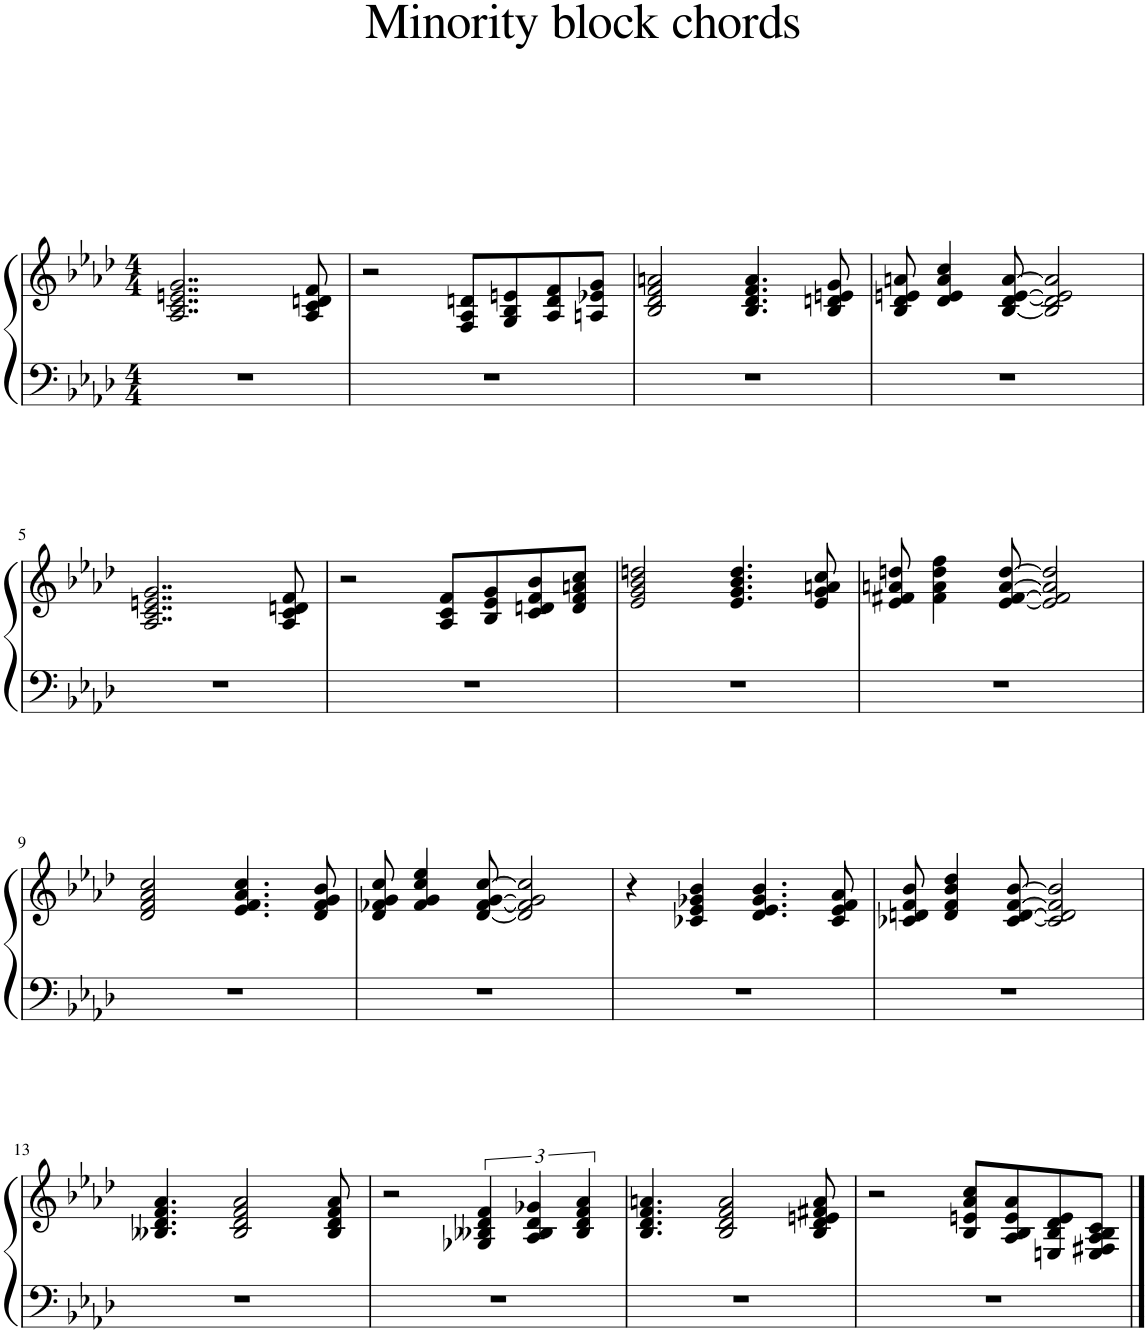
**kern	**kern
*part1	*part1
*staff2	*staff1
*I"Piano	*
*I'Pno.	*
*clefF4	*clefG2
*k[b-e-a-d-]	*k[b-e-a-d-]
*M4/4	*M4/4
=1	=1
1r	2..A-/ 2..c/ 2..en/ 2..g/
.	8A-/ 8c/ 8dn/ 8f/
=2	=2
1r	2r
.	8F/ 8A-/ 8dn/L
.	8G/ 8B-/ 8en/
.	8A-/ 8d/ 8f/
.	8An/ 8e-X/ 8g/J
=3	=3
1r	2B-/ 2d-/ 2f/ 2an/
.	4.B-/ 4.d-/ 4.f/ 4.a/
.	8B-/ 8dn/ 8en/ 8g/
=4	=4
1r	8B-/ 8d-/ 8en/ 8an/
.	4d-/ 4e/ 4a/ 4cc/
.	[8B-/ [8d-/ [8e/ [8a/
.	2B-/] 2d-/] 2e/] 2a/]
!!LO:LB:g=z
=5	=5
1r	2..A-/ 2..c/ 2..en/ 2..g/
.	8A-/ 8c/ 8dn/ 8f/
=6	=6
1r	2r
.	8A-/ 8c/ 8f/L
.	8B-/ 8e-/ 8g/
.	8c/ 8dn/ 8f/ 8b-/
.	8d/ 8f/ 8an/ 8cc/J
=7	=7
1r	2e-/ 2g/ 2b-/ 2ddn/
.	4.e-/ 4.g/ 4.b-/ 4.dd/
.	8e-/ 8g/ 8an/ 8cc/
=8	=8
1r	8e-/ 8f#X/ 8an/ 8ddn/
.	4f#\ 4a\ 4dd\ 4ff\
.	[8e-/ [8f#/ [8a/ [8dd/
.	2e-/] 2f#/] 2a/] 2dd/]
!!LO:LB:g=z
=9	=9
1r	2d-/ 2f/ 2a-/ 2cc/
.	4.e-/ 4.f/ 4.a-/ 4.cc/
.	8d-/ 8f/ 8g/ 8b-/
=10	=10
1r	8d-/ 8f-X/ 8g/ 8cc/
.	4f-/ 4g/ 4cc/ 4ee-/
.	[8d-/ [8f-/ [8g/ [8cc/
.	2d-/] 2f-/] 2g/] 2cc/]
=11	=11
1r	4r
.	4c-X/ 4e-/ 4g-X/ 4b-/
.	4.d-/ 4.e-/ 4.g-/ 4.b-/
.	8c-/ 8e-/ 8f/ 8a-/
=12	=12
1r	8c-X/ 8dn/ 8f/ 8b-/
.	4d/ 4f/ 4b-/ 4dd-/
.	[8c-/ [8d/ [8f/ [8b-/
.	2c-/] 2d/] 2f/] 2b-/]
!!LO:LB:g=z
=13	=13
1r	4.B--X/ 4.d-/ 4.f/ 4.a-/
.	2B--/ 2d-/ 2f/ 2a-/
.	8B--/ 8d-/ 8f/ 8a-/
=14	=14
1r	2r
.	6G-X/ 6B--X/ 6d-/ 6f/
.	6A-/ 6B--/ 6d-/ 6g-X/
.	6B--/ 6d-/ 6f/ 6a-/
=15	=15
1r	4.B-/ 4.d-/ 4.f/ 4.an/
.	2B-/ 2d-/ 2f/ 2a/
.	8B-/ 8d-/ 8en/ 8f#X/ 8a/
=16	=16
1r	2r
.	8B-/ 8en/ 8a-/ 8cc/L
.	8A-/ 8B-/ 8e/ 8a-/
.	8En/ 8B-/ 8d-/ 8e/
.	8E/ 8F#X/ 8A-/ 8B-/ 8c/J
==	==
*-	*-
